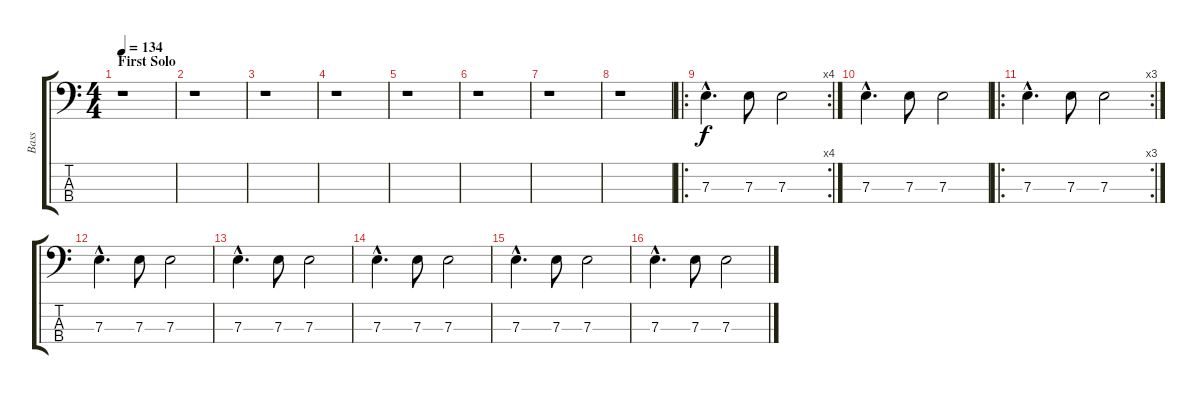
\track ("Bass" "Bass") {instrument synthbass2}
\staff {score tabs}
\tuning (G2 D2 A1 E1) {hide}
\ts (4 4)
\section ("" "First Solo")
\tempo 134
\clef f4
\ks c
r.1{dy f} |
r.1 |
r.1 |
r.1 |
r.1 |
r.1 |
r.1 |
r.1 |
\ro
\rc 4
7.3{hac}.4{d} 7.3.8 7.3.2 |
7.3{hac}.4{d} 7.3.8 7.3.2 |
\ro
\rc 3
7.3{hac}.4{d} 7.3.8 7.3.2 |
7.3{hac}.4{d} 7.3.8 7.3.2 |
7.3{hac}.4{d} 7.3.8 7.3.2 |
7.3{hac}.4{d} 7.3.8 7.3.2 |
7.3{hac}.4{d} 7.3.8 7.3.2 |
7.3{hac}.4{d} 7.3.8 7.3.2
